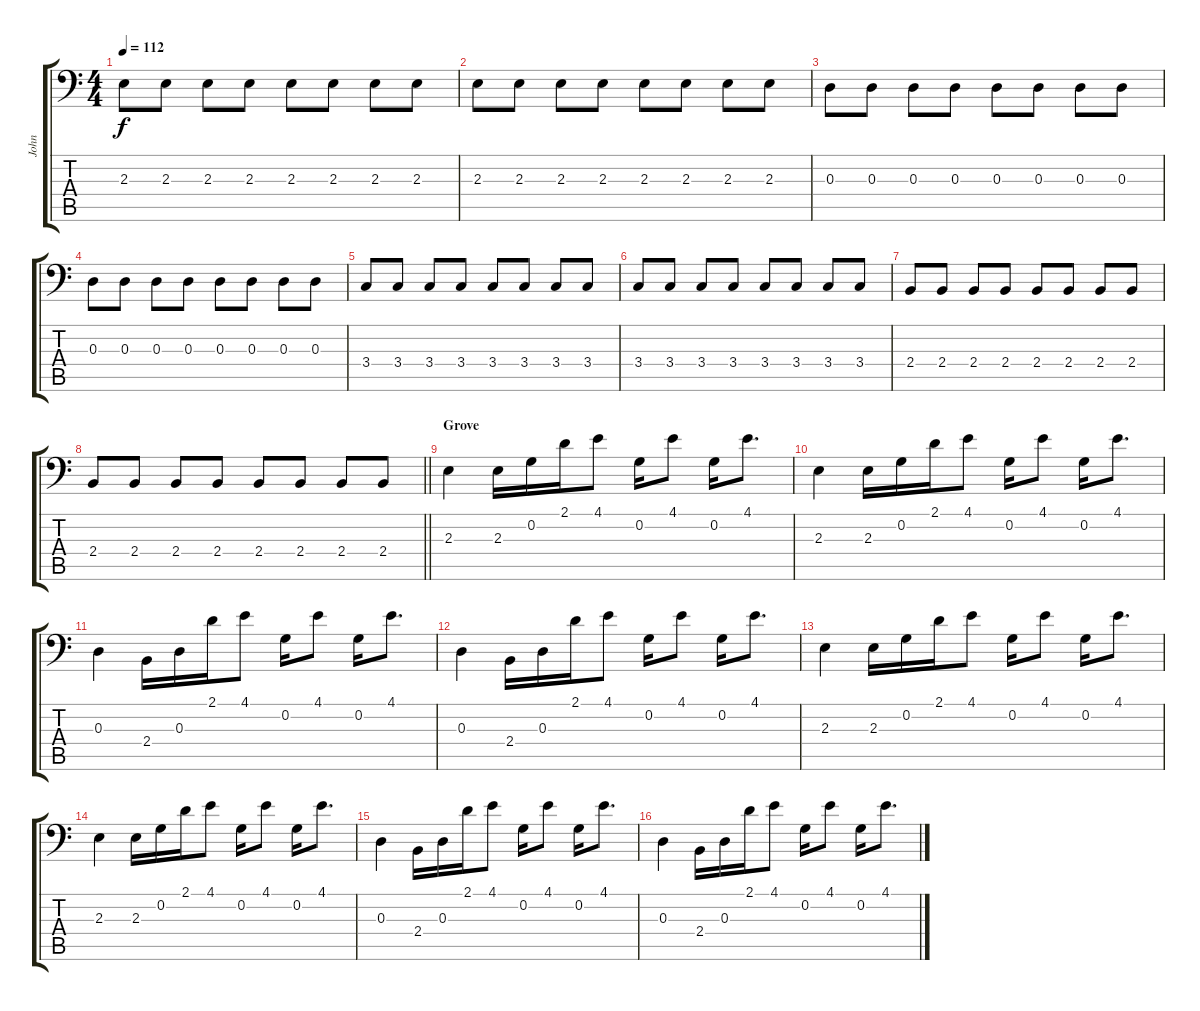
\track ("John" "John") {instrument electricbassfinger}
\staff {score tabs}
\tuning (C3 G2 D2 A1 E1 B0) {hide}
\ts (4 4)
\tempo 112
\clef f4
\ks c
2.3.8{dy f} 2.3.8 2.3.8 2.3.8 2.3.8 2.3.8 2.3.8 2.3.8 |
2.3.8 2.3.8 2.3.8 2.3.8 2.3.8 2.3.8 2.3.8 2.3.8 |
0.3.8 0.3.8 0.3.8 0.3.8 0.3.8 0.3.8 0.3.8 0.3.8 |
0.3.8 0.3.8 0.3.8 0.3.8 0.3.8 0.3.8 0.3.8 0.3.8 |
3.4.8 3.4.8 3.4.8 3.4.8 3.4.8 3.4.8 3.4.8 3.4.8 |
3.4.8 3.4.8 3.4.8 3.4.8 3.4.8 3.4.8 3.4.8 3.4.8 |
2.4.8 2.4.8 2.4.8 2.4.8 2.4.8 2.4.8 2.4.8 2.4.8 |
\barLineRight lightlight
2.4.8 2.4.8 2.4.8 2.4.8 2.4.8 2.4.8 2.4.8 2.4.8 |
\section ("" "Grove")
2.3.4 2.3.16 0.2.16 2.1.16 4.1.8 0.2.16 4.1.8 0.2.16 4.1.8{d} |
2.3.4 2.3.16 0.2.16 2.1.16 4.1.8 0.2.16 4.1.8 0.2.16 4.1.8{d} |
0.3.4 2.4.16 0.3.16 2.1.16 4.1.8 0.2.16 4.1.8 0.2.16 4.1.8{d} |
0.3.4 2.4.16 0.3.16 2.1.16 4.1.8 0.2.16 4.1.8 0.2.16 4.1.8{d} |
2.3.4 2.3.16 0.2.16 2.1.16 4.1.8 0.2.16 4.1.8 0.2.16 4.1.8{d} |
2.3.4 2.3.16 0.2.16 2.1.16 4.1.8 0.2.16 4.1.8 0.2.16 4.1.8{d} |
0.3.4 2.4.16 0.3.16 2.1.16 4.1.8 0.2.16 4.1.8 0.2.16 4.1.8{d} |
0.3.4 2.4.16 0.3.16 2.1.16 4.1.8 0.2.16 4.1.8 0.2.16 4.1.8{d}
